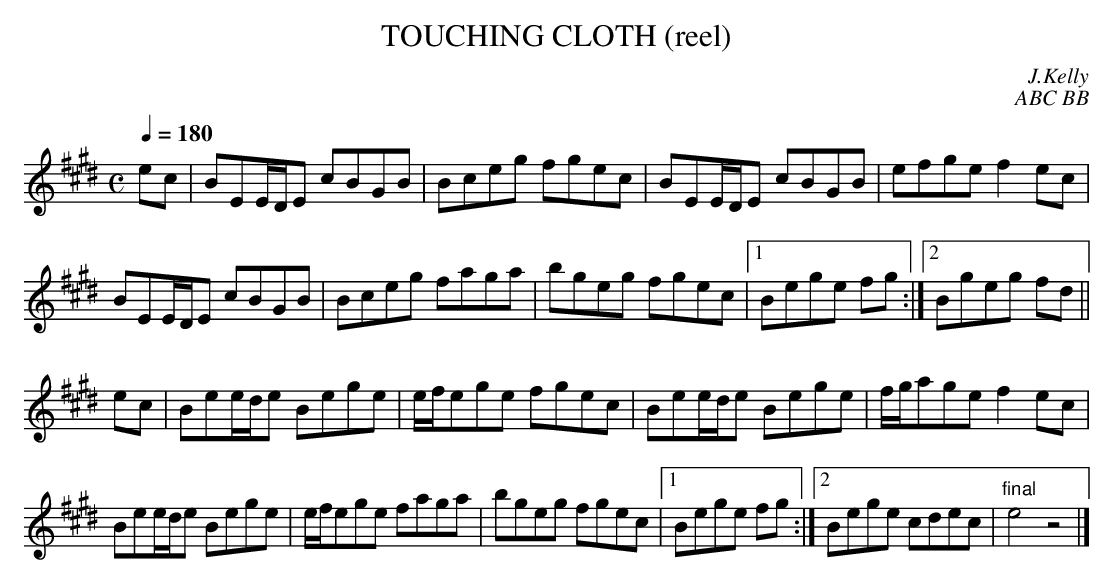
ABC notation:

X:1
T:TOUCHING CLOTH (reel)
C:J.Kelly
C:ABC BB
M:C
L:1/8
Q:1/4=180
K:E
ec|BEE/D/E cBGB|Bceg fgec|BEE/D/E cBGB|efge f2ec|
BEE/D/E cBGB|Bceg faga|bgeg fgec|1 Bege fg:|2 Bgeg fd||
ec|Bee/d/e Bege|e/f/ege fgec|Bee/d/e Bege|f/g/age f2ec|
Bee/d/e Bege|e/f/ege faga|bgeg fgec|1 Bege fg:|2 Bege cdec|\
"final"e4z4|]
